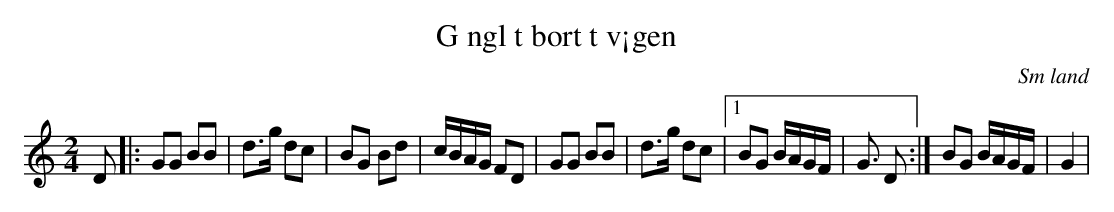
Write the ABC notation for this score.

X:1
T:G ngl t bort t v¡gen
O:Sm land
M:2/4
L:1/8
K:C
D |: GG BB | d3/2g/2 dc | BG Bd | c/2B/2A/2G/2 FD | GG BB | d3/2g/2 dc |1 BG B/2A/2G/2F/2 | G3/2 D :| BG B/2A/2G/2F/2 | G2 |
